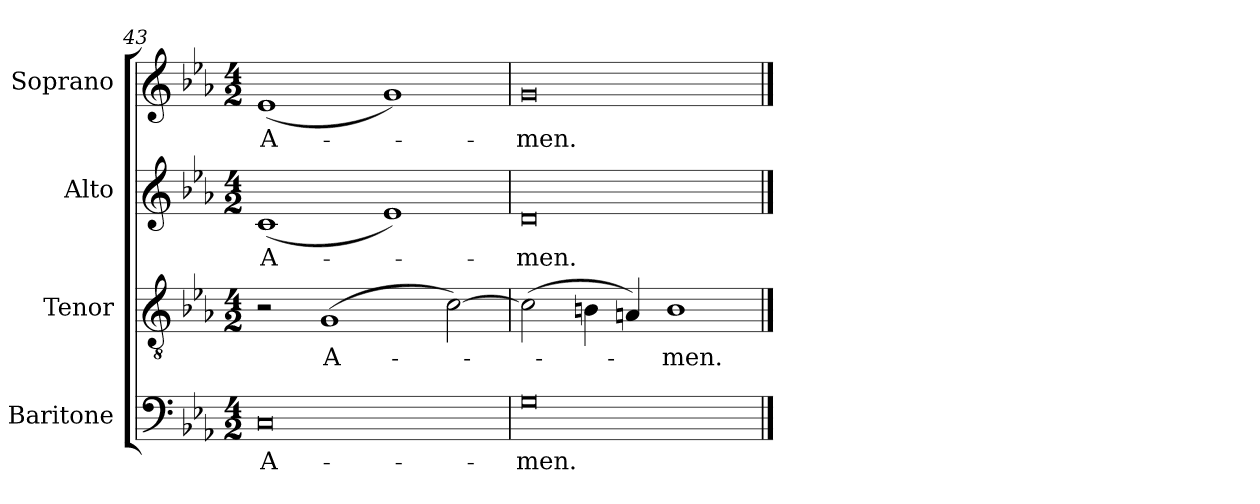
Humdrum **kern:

**kern	**text	**kern	**text	**kern	**text	**kern	**text
*part4	*part4	*part3	*part3	*part2	*part2	*part1	*part1
*staff4	*staff4	*staff3	*staff3	*staff2	*staff2	*staff1	*staff1
*I"Baritone	*	*I"Tenor	*	*I"Alto	*	*I"Soprano	*
*I'Bar.	*	*I'T.	*	*I'A.	*	*I'S.	*
*clefF4	*	*clefGv2	*	*clefG2	*	*clefG2	*
*	*	*ITrd7c12	*	*	*	*	*
*k[b-e-a-]	*	*k[b-e-a-]	*	*k[b-e-a-]	*	*k[b-e-a-]	*
*E-:	*	*E-:	*	*E-:	*	*E-:	*
*M4/2	*	*M4/2	*	*M4/2	*	*M4/2	*
=43	=43	=43	=43	=43	=43	=43	=43
!	!LO:LY:b:color=#000000	!	!	!	!	!	!
!	!	!	!	!	!LO:LY:b:color=#000000	!	!
!	!	!	!	!	!	!	!LO:LY:b:color=#000000
0Ci	A-	2r	.	(1ci	A-	(1e-i	A-
!	!	!	!LO:LY:b:color=#000000	!	!	!	!
.	.	(1GGi	A-	.	.	.	.
.	.	.	.	1e-i)	.	1gi)	.
.	.	[2Ci\)	.	.	.	.	.
=44	=44	=44	=44	=44	=44	=44	=44
!	!LO:LY:b:color=#000000	!	!	!	!	!	!
!	!	!	!	!	!LO:LY:b:color=#000000	!	!
!	!	!	!	!	!	!	!LO:LY:b:color=#000000
0Gi	-men.	(2Ci\]	.	0di	-men.	0gi	-men.
.	.	4BBni\	.	.	.	.	.
.	.	4AAni/)	.	.	.	.	.
!	!	!	!LO:LY:b:color=#000000	!	!	!	!
.	.	1BBi	-men.	.	.	.	.
==	==	==	==	==	==	==	==
*-	*-	*-	*-	*-	*-	*-	*-
